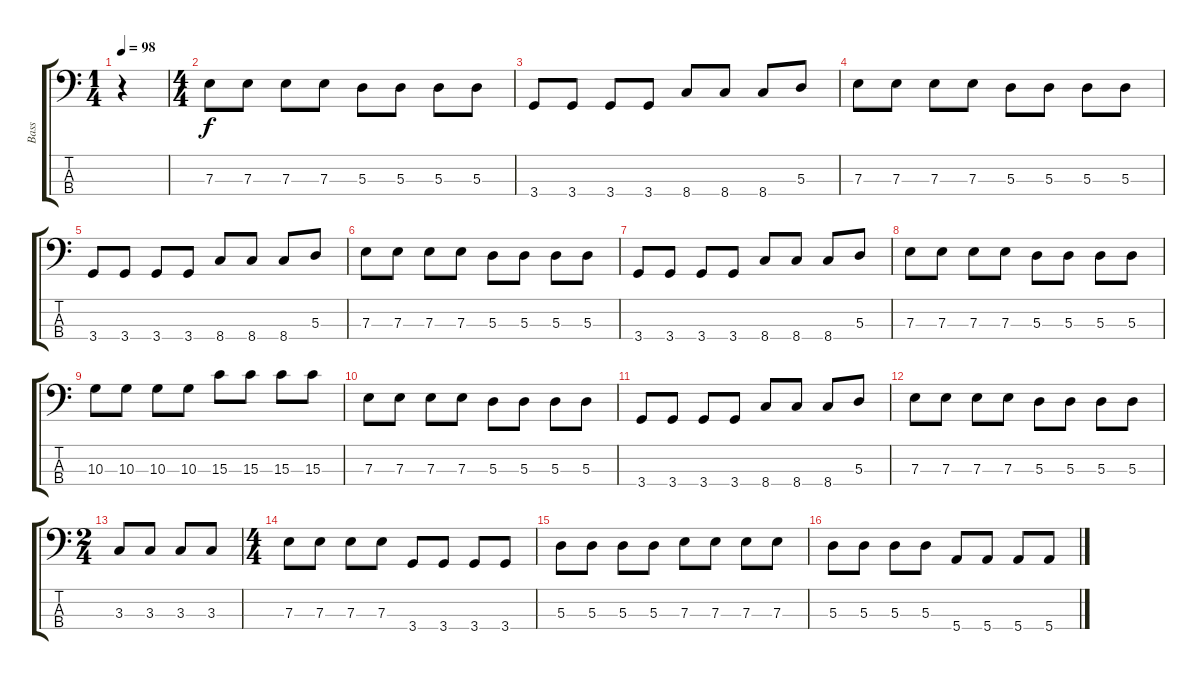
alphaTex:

\track ("Bass" "Bass") {instrument electricbassfinger}
\staff {score tabs}
\tuning (G2 D2 A1 E1) {hide}
\ts (1 4)
\tempo 98
\clef f4
\ks c
r.4{dy f instrument electricbassfinger} |
\ts (4 4)
7.3.8 7.3.8 7.3.8 7.3.8 5.3.8 5.3.8 5.3.8 5.3.8 |
3.4.8 3.4.8 3.4.8 3.4.8 8.4.8 8.4.8 8.4.8 5.3.8 |
7.3.8 7.3.8 7.3.8 7.3.8 5.3.8 5.3.8 5.3.8 5.3.8 |
3.4.8 3.4.8 3.4.8 3.4.8 8.4.8 8.4.8 8.4.8 5.3.8 |
7.3.8 7.3.8 7.3.8 7.3.8 5.3.8 5.3.8 5.3.8 5.3.8 |
3.4.8 3.4.8 3.4.8 3.4.8 8.4.8 8.4.8 8.4.8 5.3.8 |
7.3.8 7.3.8 7.3.8 7.3.8 5.3.8 5.3.8 5.3.8 5.3.8 |
10.3.8 10.3.8 10.3.8 10.3.8 15.3.8 15.3.8 15.3.8 15.3.8 |
7.3.8 7.3.8 7.3.8 7.3.8 5.3.8 5.3.8 5.3.8 5.3.8 |
3.4.8 3.4.8 3.4.8 3.4.8 8.4.8 8.4.8 8.4.8 5.3.8 |
7.3.8 7.3.8 7.3.8 7.3.8 5.3.8 5.3.8 5.3.8 5.3.8 |
\ts (2 4)
3.3.8 3.3.8 3.3.8 3.3.8 |
\ts (4 4)
7.3.8 7.3.8 7.3.8 7.3.8 3.4.8 3.4.8 3.4.8 3.4.8 |
5.3.8 5.3.8 5.3.8 5.3.8 7.3.8 7.3.8 7.3.8 7.3.8 |
5.3.8 5.3.8 5.3.8 5.3.8 5.4.8 5.4.8 5.4.8 5.4.8
